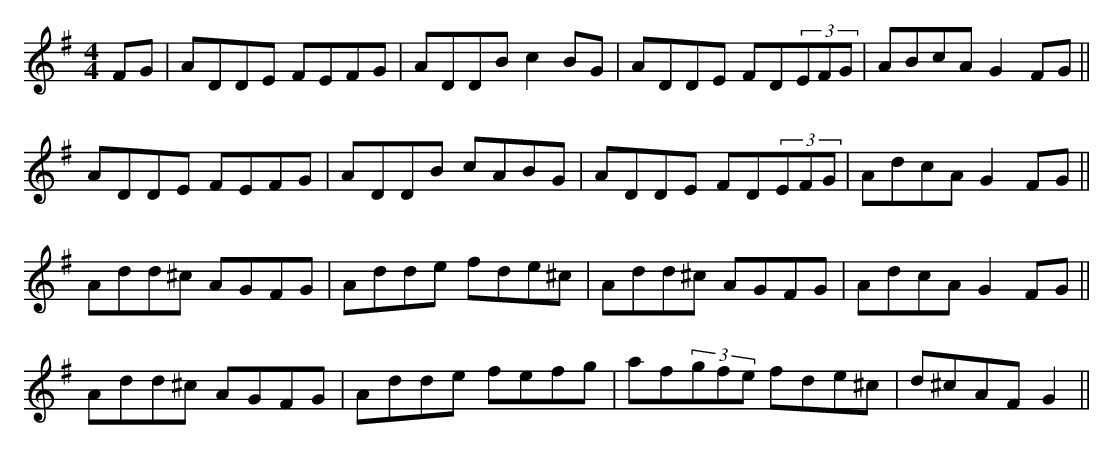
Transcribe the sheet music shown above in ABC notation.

X:1
M:4/4
K:Dmix
FG|ADDE FEFG|ADDB c2BG|ADDE FD(3EFG|ABcA G2FG||
ADDE FEFG|ADDB cABG|ADDE FD(3EFG|AdcA G2FG||
Add^c AGFG|Adde fde^c|Add^c AGFG|AdcA G2FG||
Add^c AGFG|Adde fefg|af(3gfe fde^c|d^cAF G2||
